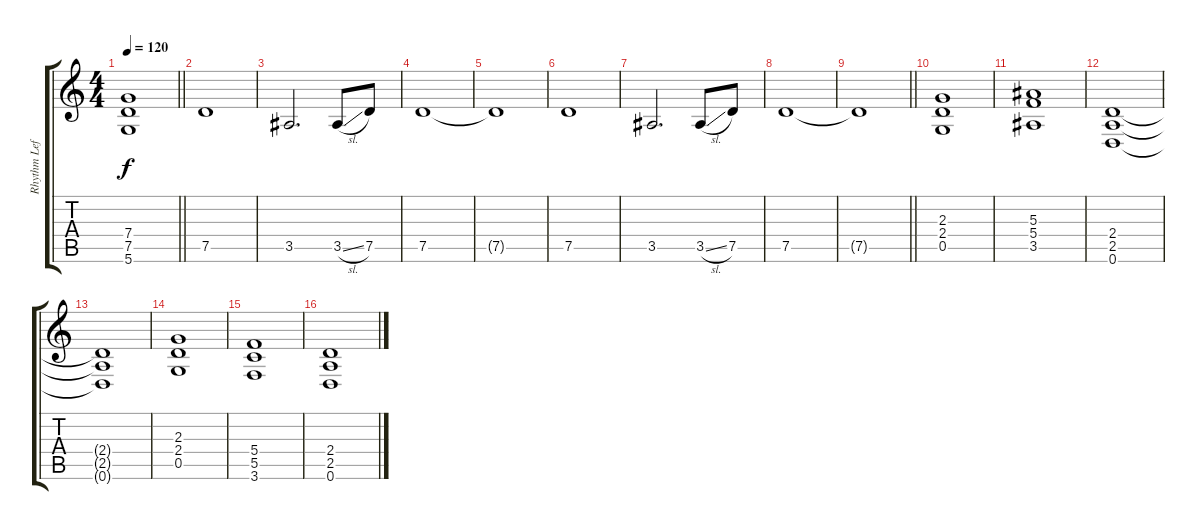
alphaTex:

\track ("Rhythm Left" "Rhythm Lef") {instrument distortionguitar}
\staff {score tabs}
\tuning (D4 A3 F3 C3 G2 D2) {hide}
\ts (4 4)
\tempo 120
\clef g2
\barLineRight lightlight
\ks c
(7.4 7.5 5.6).1{dy f} |
7.5.1 |
3.5.2{d} 3.5{sl}.8 7.5.8 |
7.5.1 |
7.5{t}.1 |
7.5.1 |
3.5.2{d} 3.5{sl}.8 7.5.8 |
7.5.1 |
\barLineRight lightlight
7.5{t}.1 |
(2.3 2.4 0.5).1 |
(5.3 5.4 3.5).1 |
(2.4 2.5 0.6).1 |
(2.4{t} 2.5{t} 0.6{t}).1 |
(2.3 2.4 0.5).1 |
(5.4 5.5 3.6).1 |
(2.4 2.5 0.6).1
